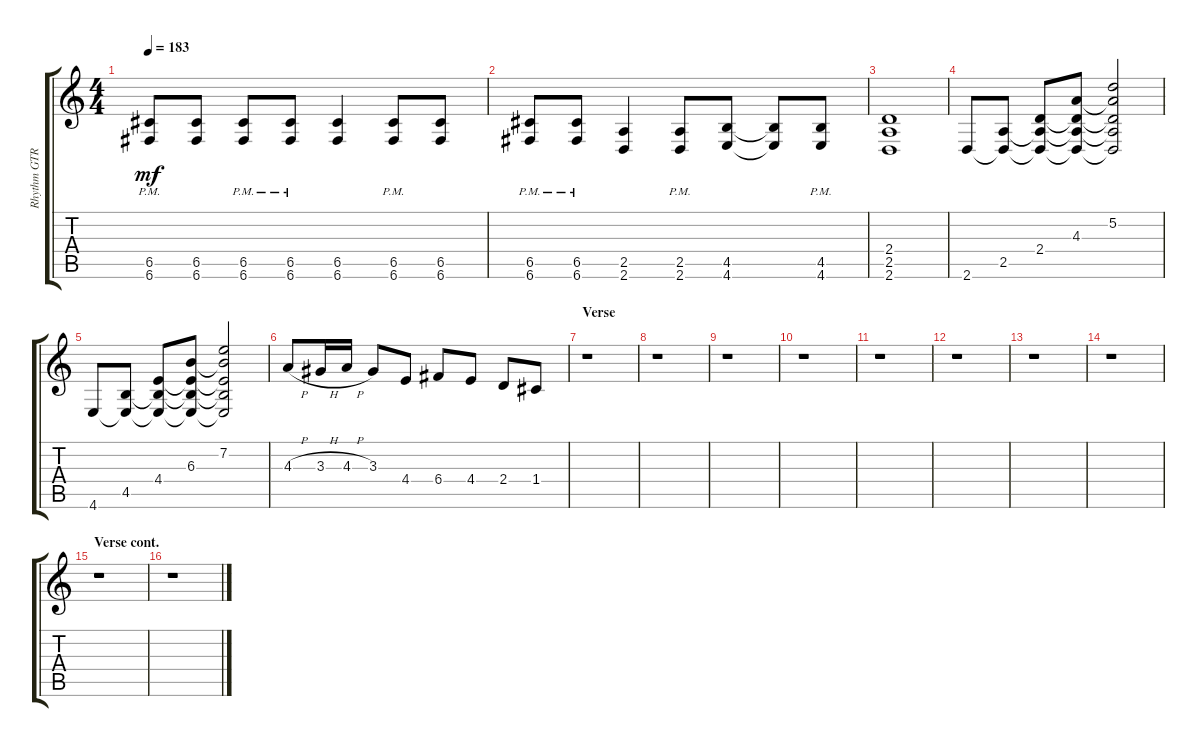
\track ("Rhythm GTR 2" "Rhythm GTR") {instrument distortionguitar}
\staff {score tabs}
\tuning (D4 A3 F3 C3 G2 C2) {hide}
\ts (4 4)
\tempo 183
\clef g2
\ks aminor
(6.5{pm} 6.6{pm}).8{dy mf} (6.5 6.6).8 (6.5{pm} 6.6{pm}).8 (6.5{pm} 6.6{pm}).8 (6.5 6.6).4 (6.5{pm} 6.6{pm}).8 (6.5 6.6).8 |
(6.5{pm} 6.6{pm}).8 (6.5{pm} 6.6{pm}).8 (2.5 2.6).4 (2.5{pm} 2.6{pm}).8 (4.5 4.6).8 (4.5{t} 4.6{t}).8 (4.5{pm} 4.6{pm}).8 |
(2.4 2.5 2.6).1 |
2.6.8 (2.5 2.6{t}).8 (2.4 2.5{t} 2.6{t}).8 (4.3 2.4{t} 2.5{t} 2.6{t}).8 (5.2 4.3{t} 2.4{t} 2.5{t} 2.6{t}).2 |
4.6.8 (4.5 4.6{t}).8 (4.4 4.5{t} 4.6{t}).8 (6.3 4.4{t} 4.5{t} 4.6{t}).8 (7.2 6.3{t} 4.4{t} 4.5{t} 4.6{t}).2 |
4.3{h}.8 3.3{h}.16 4.3{h}.16 3.3.8 4.4.8 6.4.8 4.4.8 2.4.8 1.4.8 |
\section ("" "Verse")
r.1 |
r.1 |
r.1 |
r.1 |
r.1 |
r.1 |
r.1 |
r.1 |
\section ("" "Verse cont.")
r.1 |
r.1
